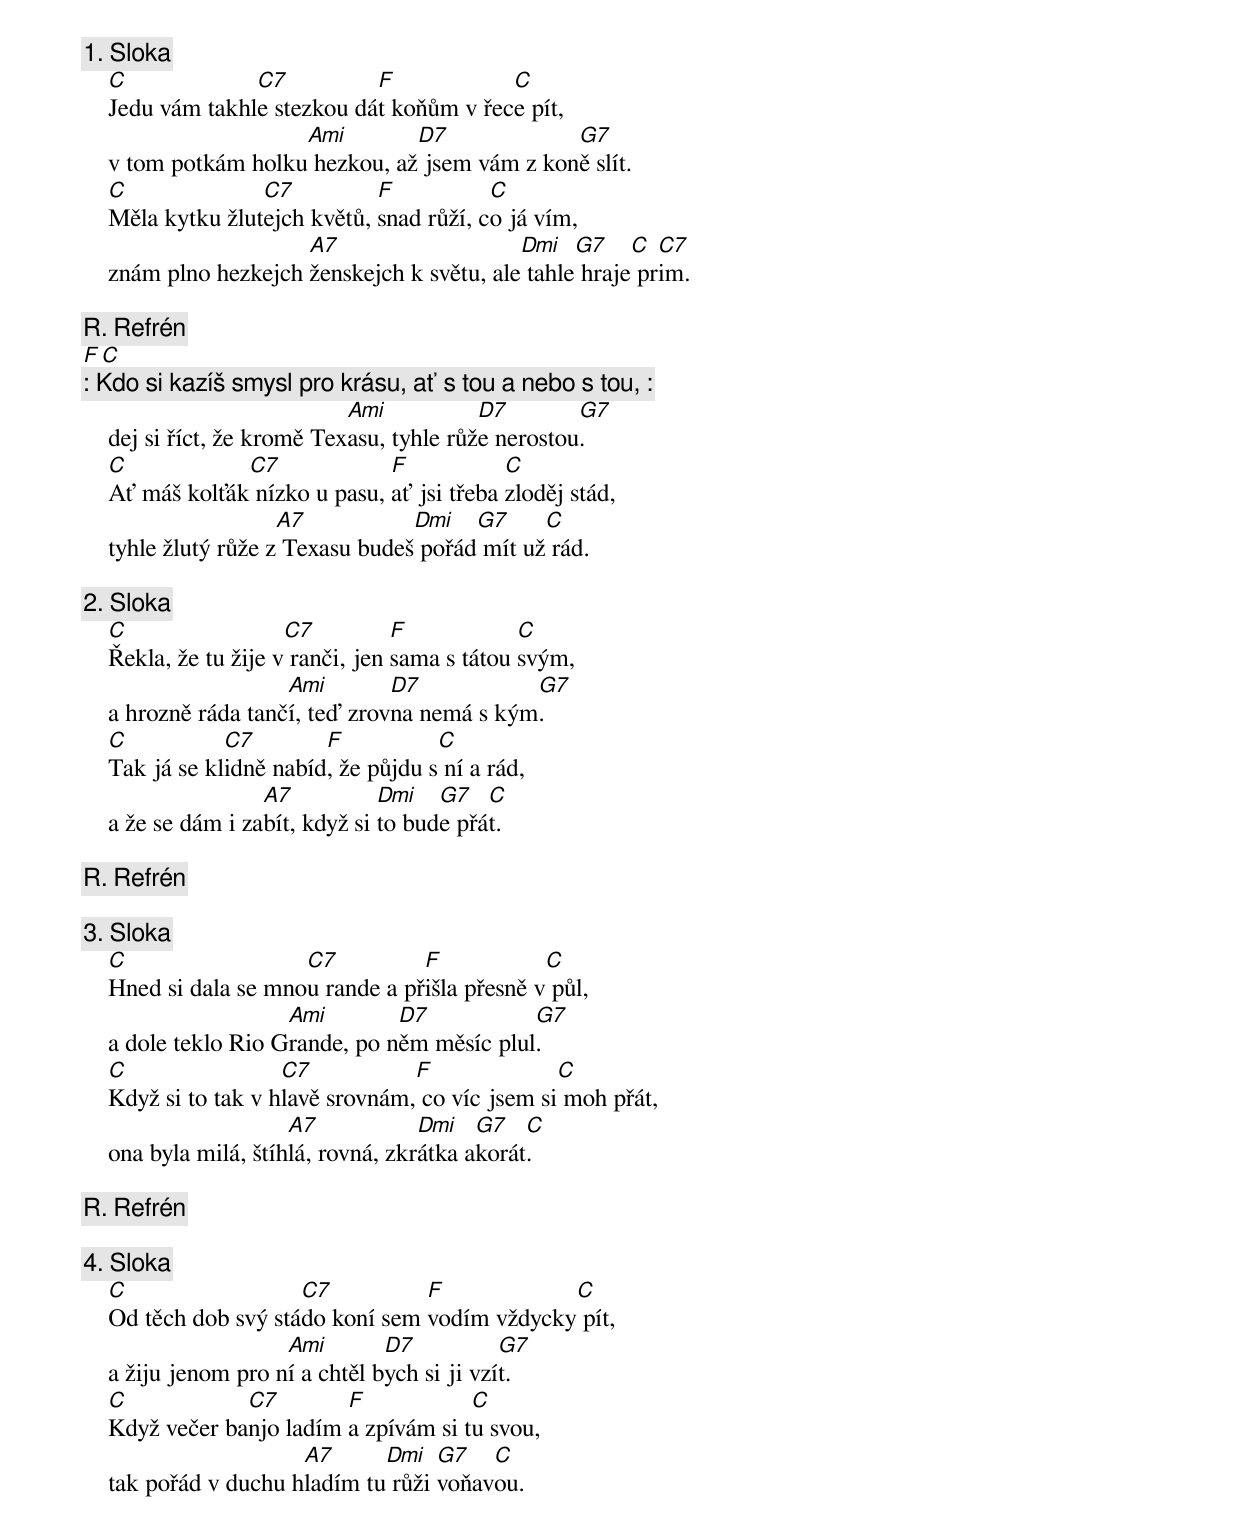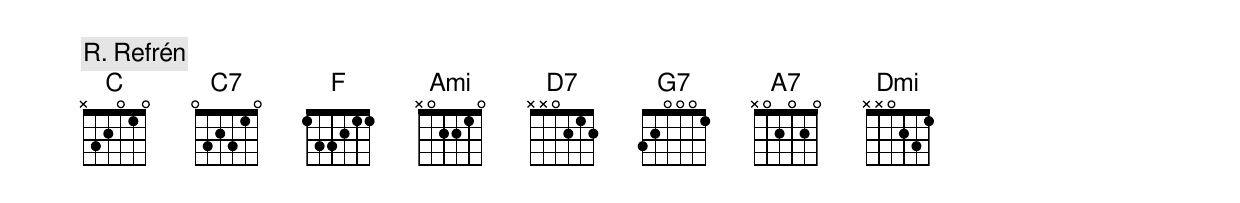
    [1. Sloka]
    C             C7          F            C
    Jedu vám takhle stezkou dát koňům v řece pít,
                      Ami        D7             G7
    v tom potkám holku hezkou, až jsem vám z koně slít.
    C              C7          F           C
    Měla kytku žlutejch květů, snad růží, co já vím,
                       A7                    Dmi   G7    C  C7
    znám plno hezkejch ženskejch k světu, ale tahle hraje prim.

    [R. Refrén]
    F                         C
    [: Kdo si kazíš smysl pro krásu, ať s tou a nebo s tou, :]
                             Ami           D7        G7
    dej si říct, že kromě Texasu, tyhle růže nerostou.
    C            C7             F            C
    Ať máš kolťák nízko u pasu, ať jsi třeba zloděj stád,
                      A7           Dmi   G7     C
    tyhle žlutý růže z Texasu budeš pořád mít už rád.

    [2. Sloka]
    C                  C7          F            C
    Řekla, že tu žije v ranči, jen sama s tátou svým,
                      Ami        D7           G7
    a hrozně ráda tančí, teď zrovna nemá s kým.
    C           C7        F           C
    Tak já se klidně nabíd, že půjdu s ní a rád,
                    A7           Dmi   G7   C
    a že se dám i zabít, když si to bude přát.

    [R. Refrén]

    [3. Sloka]
    C                  C7          F            C
    Hned si dala se mnou rande a přišla přesně v půl,
                      Ami        D7           G7
    a dole teklo Rio Grande, po něm měsíc plul.
    C                 C7           F              C
    Když si to tak v hlavě srovnám, co víc jsem si moh přát,
                       A7            Dmi   G7   C
    ona byla milá, štíhlá, rovná, zkrátka akorát.

    [R. Refrén]

    [4. Sloka]
    C                  C7          F            C
    Od těch dob svý stádo koní sem vodím vždycky pít,
                      Ami        D7           G7
    a žiju jenom pro ní a chtěl bych si ji vzít.
    C            C7        F            C
    Když večer banjo ladím a zpívám si tu svou,
                       A7      Dmi   G7   C
    tak pořád v duchu hladím tu růži voňavou.

    [R. Refrén]
